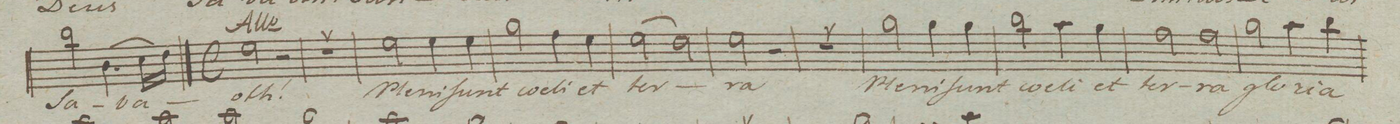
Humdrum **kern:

**kern	**text	**dynam
*I"Soprano Solo	*	*
*clefC1	*	*
*k[]	*	*
*met(c)	*	*
*M4/4	*	*
2gg\	Sa-	.
(4.g\	.	.
16a\LL	-ba-	.
16b\JJ)	.	.
=27||	=27||	=27||
*M4/4	*	*
*met(c)	*	*
*mmet(c)	*	*
2cc\	-oth!	.
2r	.	.
=28	=28	=28
1r	.	.
=29	=29	=29
2cc\	Ple-	.
4cc\	-ni	.
4cc\	ſunt	.
=30	=30	=30
2ee\	coe-	.
4dd\	-li	.
4cc\	et	.
=31	=31	=31
(2cc\	ter-	.
2b\)	.	.
=32	=32	=32
2cc\	-ra	.
2r	.	.
=33	=33	=33
1r	.	.
=34	=34	=34
2ee\	Ple-	.
4ee\	-ni	.
4ee\	ſunt	.
=35	=35	=35
2gg\	coe-	.
4ff\	-li	.
4ee\	et	.
=36	=36	=36
2dd\	ter-	.
2dd\	-ra	.
=37	=37	=37
2ee\	glo-	.
4ff\	-ria	.
4gg\	.	.
=38	=38	=38
*-	*-	*-
